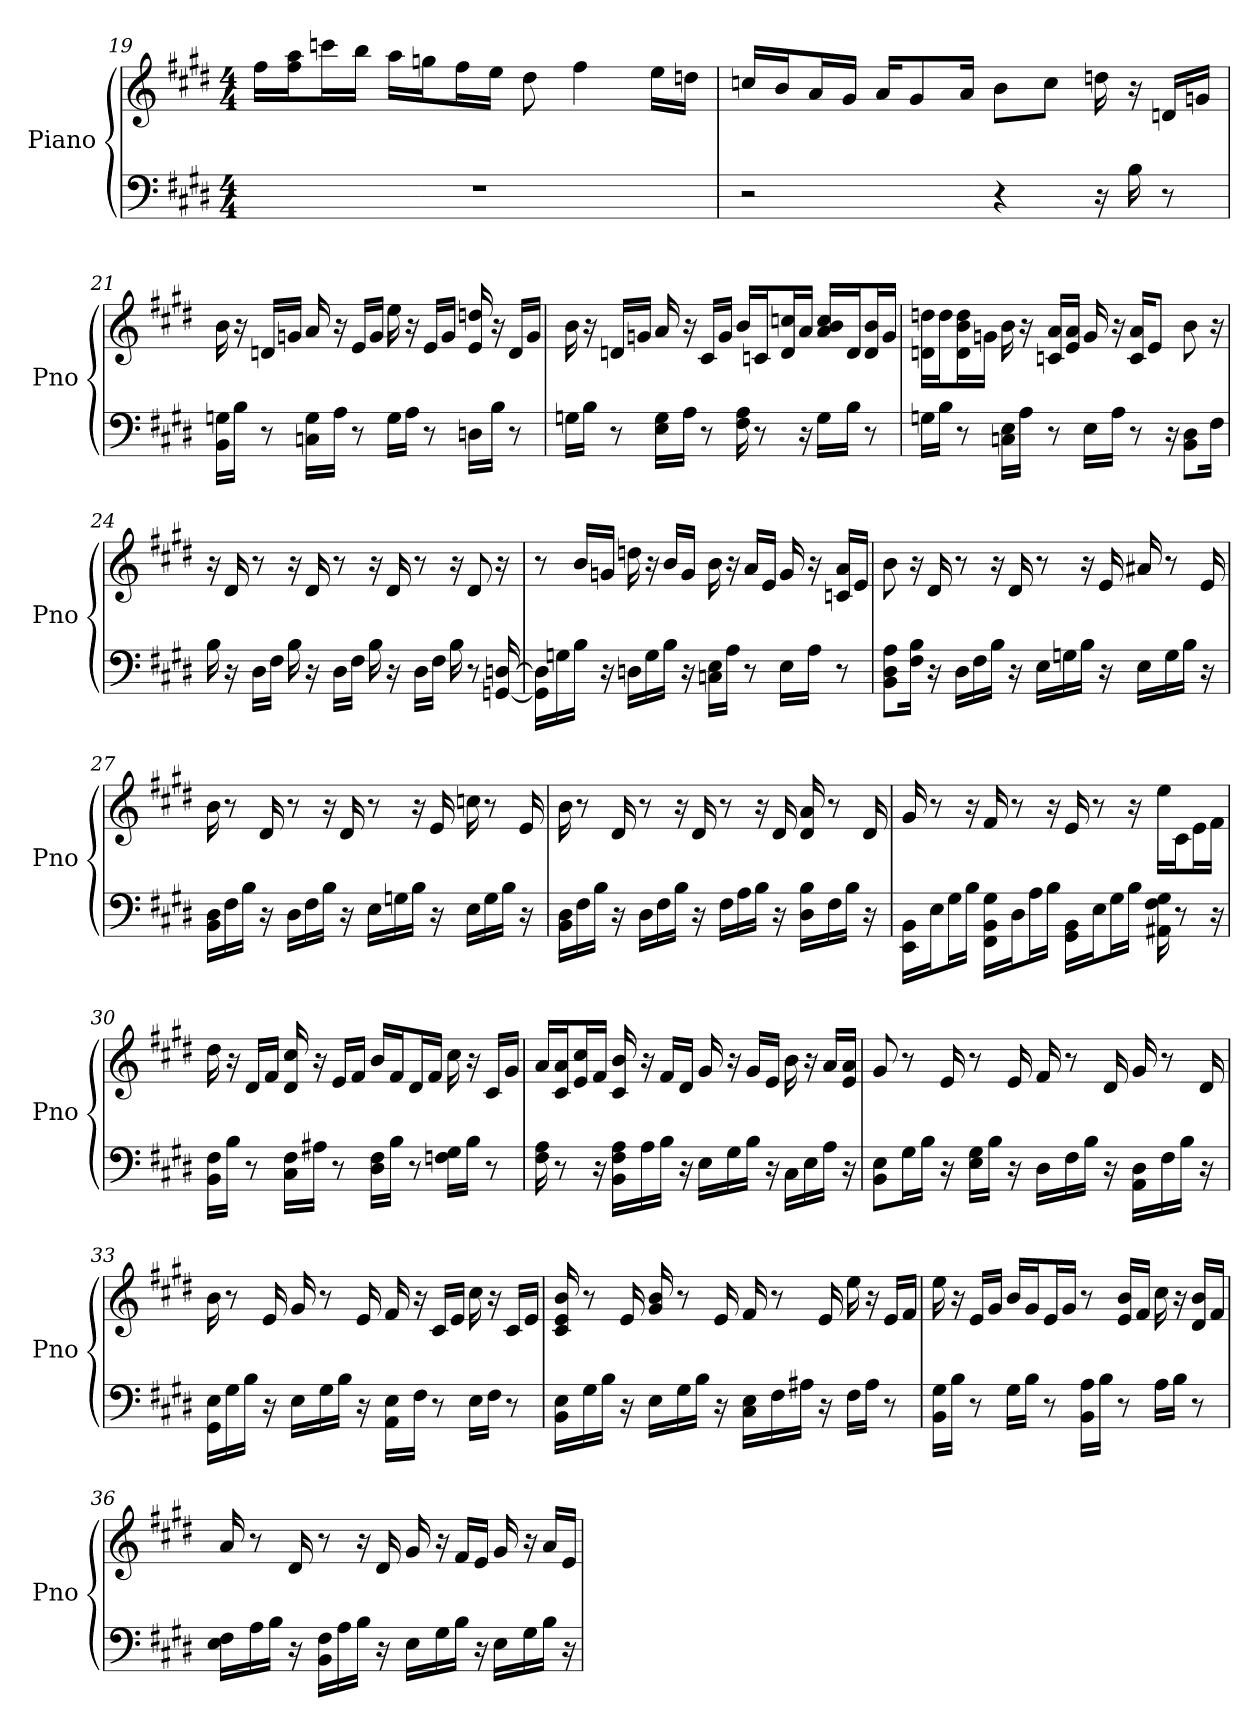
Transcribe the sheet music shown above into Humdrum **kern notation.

**kern	**kern
*part1	*part1
*staff2	*staff1
*I"Piano	*
*I'Pno	*
*clefF4	*clefG2
*k[f#c#g#d#]	*k[f#c#g#d#]
*E:	*E:
*M4/4	*M4/4
=19	=19
1r	16ff#\LL
.	16ff#\ 16aa\J
.	16ccc\L
.	16bb\JJ
.	16aa\LL
.	16gg\J
.	16ff#\L
.	16ee\JJ
.	8dd#
.	4ff#
.	16ee\LL
.	16dd\JJ
=20	=20
2r	16cc/LL
.	16b/J
.	16a/L
.	16g#/JJ
.	16a/KL
.	8g#/
.	16a/Jk
4r	8b\L
.	8cc\J
16r	16dd
16B	16r
8r	16d/LL
.	16g/JJ
=21	=21
16G\ 16BB\LL	16b
16B\JJ	16r
8r	16d/LL
.	16g/JJ
16C\ 16G\LL	16a
16A\JJ	16r
8r	16e/LL
.	16g/JJ
16G\LL	16ee
16A\JJ	16r
8r	16e/LL
.	16g/JJ
16D\LL	16e 16dd
16B\JJ	16r
8r	16d/LL
.	16g/JJ
=22	=22
16G\LL	16b
16B\JJ	16r
8r	16d/LL
.	16g/JJ
16G\ 16E\LL	16a
16A\JJ	16r
8r	16c#/LL
.	16g/JJ
16A 16F#	16b/LL
8r	16c/J
.	16cc/ 16d/L
16r	16a/JJ
16G\LL	16cc/ 16a/ 16b/LL
16B\JJ	16d/J
8r	16b/ 16d/L
.	16g/JJ
=23	=23
16G\LL	16dd\ 16d\LL
16B\JJ	16dd\J
8r	16dd\ 16d\ 16b\L
.	16g\JJ
16C\ 16E\LL	16b
16A\JJ	16r
8r	16a/ 16c/LL
.	16a/ 16e/JJ
16E\LL	16g
16A\JJ	16r
8r	16c/ 16a/KL
.	8e/J
16r	.
8BB\ 8D#\L	8b
16F#\Jk	16r
=24	=24
16B	16r
16r	16d#
16D#\LL	8r
16F#\JJ	.
16B	16r
16r	16d#
16D#\LL	8r
16F#\JJ	.
16B	16r
16r	16d#
16D#\LL	8r
16F#\JJ	.
16B	16r
8r	8d#
[16D [16GG	16r
=25	=25
16D]\ 16GG]\LL	8r
16G\	.
16B\JJ	16b/LL
16r	16g/JJ
16D\LL	16dd
16G\	16r
16B\JJ	16b/LL
16r	16g/JJ
16E\ 16C\LL	16b
16A\JJ	16r
8r	16a/LL
.	16e/JJ
16E\LL	16g
16A\JJ	16r
8r	16a/ 16c/LL
.	16e/JJ
=26	=26
8A\ 8BB\ 8D#\L	8b
16F#\ 16B\Jk	16r
16r	16d#
16D#\LL	8r
16F#\	.
16B\JJ	16r
16r	16d#
16E\LL	8r
16G\	.
16B\JJ	16r
16r	16e
16E\LL	16a#
16G\	8r
16B\JJ	.
16r	16e
=27	=27
16BB\ 16D#\LL	16b
16F#\	8r
16B\JJ	.
16r	16d#
16D#\LL	8r
16F#\	.
16B\JJ	16r
16r	16d#
16E\LL	8r
16G\	.
16B\JJ	16r
16r	16e
16E\LL	16cc
16G\	8r
16B\JJ	.
16r	16e
=28	=28
16BB\ 16D#\LL	16b
16F#\	8r
16B\JJ	.
16r	16d#
16D#\LL	8r
16F#\	.
16B\JJ	16r
16r	16d#
16F#\LL	8r
16A\	.
16B\JJ	16r
16r	16d#
16B\ 16D#\LL	16d# 16a
16F#\	8r
16B\JJ	.
16r	16d#
=29	=29
16BB\ 16EE\LL	16g#
16E\J	8r
16G#\L	.
16B\JJ	16r
16BB\ 16G#\ 16FF#\LL	16f#
16D#\J	8r
16A\L	.
16B\JJ	16r
16GG#\ 16BB\LL	16e
16E\J	8r
16G#\L	.
16B\JJ	16r
16AA# 16F# 16G#	16ee\LL
8r	16c#\J
.	16e\L
16r	16f#\JJ
=30	=30
16BB\ 16F#\LL	16dd#
16B\JJ	16r
8r	16d#/LL
.	16f#/JJ
16C#\ 16F#\LL	16cc# 16d#
16A#\JJ	16r
8r	16e/LL
.	16f#/JJ
16D#\ 16F#\LL	16b/LL
16B\JJ	16f#/J
8r	16d#/L
.	16f#/JJ
16G#\ 16F\LL	16cc#
16B\JJ	16r
8r	16c#/LL
.	16g#/JJ
=31	=31
16A 16F#	16a/LL
8r	16a/ 16c#/J
.	16cc#/ 16e/L
16r	16f#/JJ
16BB\ 16A\ 16F#\LL	16b 16c#
16A\	16r
16B\JJ	16f#/LL
16r	16d#/JJ
16E\LL	16g#
16G#\	16r
16B\JJ	16g#/LL
16r	16e/JJ
16C#\LL	16b
16E\	16r
16A\JJ	16a/LL
16r	16a/ 16e/JJ
=32	=32
8BB\ 8E\L	8g#
16G#\L	8r
16B\JJ	.
16r	16e
16E\ 16G#\LL	8r
16B\JJ	.
16r	16e
16D#\LL	16f#
16F#\	8r
16B\JJ	.
16r	16d#
16D#\ 16AA\LL	16g#
16F#\	8r
16B\JJ	.
16r	16d#
=33	=33
16E\ 16GG#\LL	16b
16G#\	8r
16B\JJ	.
16r	16e
16E\LL	16g#
16G#\	8r
16B\JJ	.
16r	16e
16E\ 16AA\LL	16f#
16F#\JJ	16r
8r	16c#/LL
.	16e/JJ
16E\LL	16cc#
16F#\JJ	16r
8r	16c#/LL
.	16e/JJ
=34	=34
16BB\ 16E\LL	16b 16c# 16e
16G#\	8r
16B\JJ	.
16r	16e
16E\LL	16b 16g#
16G#\	8r
16B\JJ	.
16r	16e
16E\ 16C#\LL	16f#
16F#\	8r
16A#\JJ	.
16r	16e
16F#\LL	16ee
16A#\JJ	16r
8r	16e/LL
.	16f#/JJ
=35	=35
16G#\ 16BB\LL	16ee
16B\JJ	16r
8r	16e/LL
.	16g#/JJ
16G#\LL	16b/LL
16B\JJ	16g#/J
8r	16e/L
.	16g#/JJ
16A\ 16BB\LL	8r
16B\JJ	.
8r	16b/ 16e/LL
.	16f#/JJ
16A\LL	16cc#
16B\JJ	16r
8r	16b/ 16d#/LL
.	16f#/JJ
=36	=36
16E\ 16F#\LL	16a
16A\	8r
16B\JJ	.
16r	16d#
16F#\ 16BB\LL	8r
16A\	.
16B\JJ	16r
16r	16d#
16E\LL	16g#
16G#\	16r
16B\JJ	16f#/LL
16r	16e/JJ
16E\LL	16g#
16G#\	16r
16B\JJ	16a/LL
16r	16e/JJ
=	=
*-	*-
